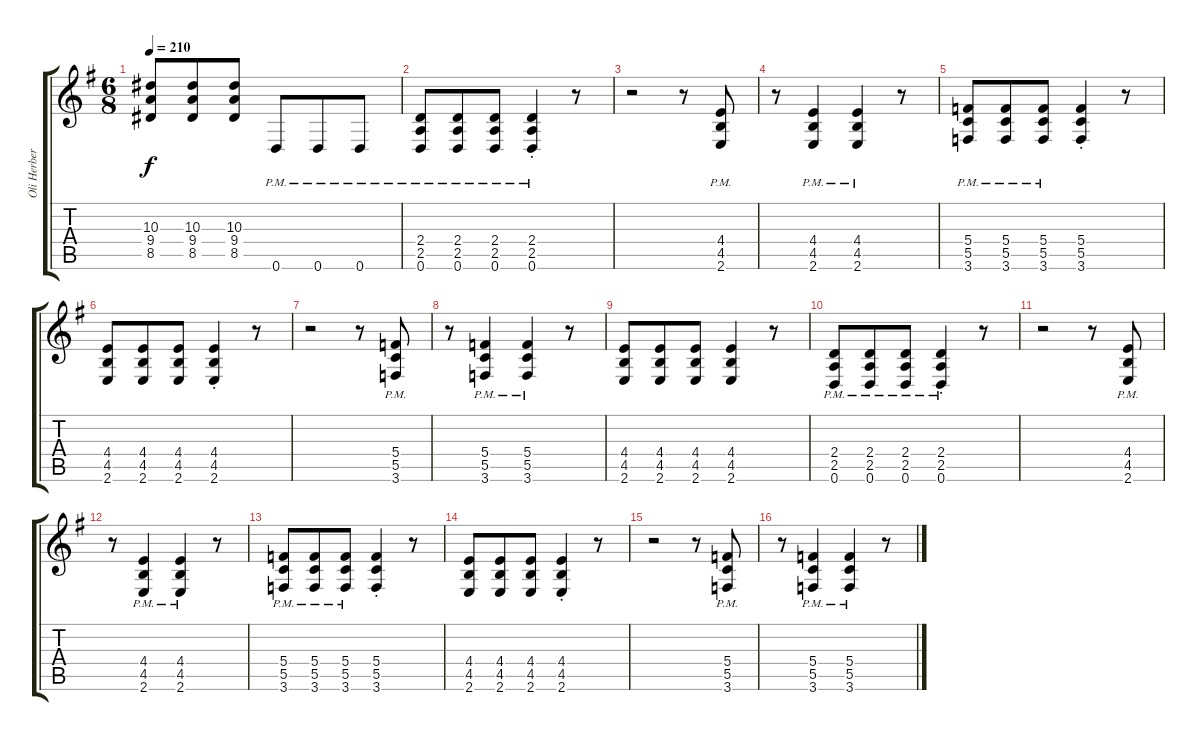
\track ("Oli Herbert" "Oli Herber") {instrument distortionguitar}
\staff {score tabs}
\tuning (D4 A3 F3 C3 G2 D2) {hide}
\ts (6 8)
\tempo 210
\clef g2
\ks g
(10.3 9.4 8.5).8{dy f} (10.3 9.4 8.5).8 (10.3 9.4 8.5).8 0.6{pm}.8 0.6{pm}.8 0.6{pm}.8 |
(2.4{pm} 2.5{pm} 0.6{pm}).8 (2.4{pm} 2.5{pm} 0.6{pm}).8 (2.4{pm} 2.5{pm} 0.6{pm}).8 (2.4{pm st} 2.5{pm st} 0.6{pm st}).4 r.8 |
r.2 r.8 (4.4{pm} 4.5{pm} 2.6{pm}).8 |
r.8 (4.4{pm} 4.5{pm} 2.6{pm}).4 (4.4{pm} 4.5{pm} 2.6{pm}).4 r.8 |
(5.4{pm} 5.5{pm} 3.6{pm}).8 (5.4{pm} 5.5{pm} 3.6{pm}).8 (5.4{pm} 5.5{pm} 3.6{pm}).8 (5.4{st} 5.5{st} 3.6{st}).4 r.8 |
(4.4 4.5 2.6).8 (4.4 4.5 2.6).8 (4.4 4.5 2.6).8 (4.4{st} 4.5{st} 2.6{st}).4 r.8 |
r.2 r.8 (5.4{pm} 5.5{pm} 3.6{pm}).8 |
r.8 (5.4{pm} 5.5{pm} 3.6{pm}).4 (5.4{pm} 5.5{pm} 3.6{pm}).4 r.8 |
(4.4 4.5 2.6).8 (4.4 4.5 2.6).8 (4.4 4.5 2.6).8 (4.4 4.5 2.6).4 r.8 |
(2.4{pm} 2.5{pm} 0.6{pm}).8 (2.4{pm} 2.5{pm} 0.6{pm}).8 (2.4{pm} 2.5{pm} 0.6{pm}).8 (2.4{pm st} 2.5{pm st} 0.6{pm st}).4 r.8 |
r.2 r.8 (4.4{pm} 4.5{pm} 2.6{pm}).8 |
r.8 (4.4{pm} 4.5{pm} 2.6{pm}).4 (4.4{pm} 4.5{pm} 2.6{pm}).4 r.8 |
(5.4{pm} 5.5{pm} 3.6{pm}).8 (5.4{pm} 5.5{pm} 3.6{pm}).8 (5.4{pm} 5.5{pm} 3.6{pm}).8 (5.4{st} 5.5{st} 3.6{st}).4 r.8 |
(4.4 4.5 2.6).8 (4.4 4.5 2.6).8 (4.4 4.5 2.6).8 (4.4{st} 4.5{st} 2.6{st}).4 r.8 |
r.2 r.8 (5.4{pm} 5.5{pm} 3.6{pm}).8 |
r.8 (5.4{pm} 5.5{pm} 3.6{pm}).4 (5.4{pm} 5.5{pm} 3.6{pm}).4 r.8
